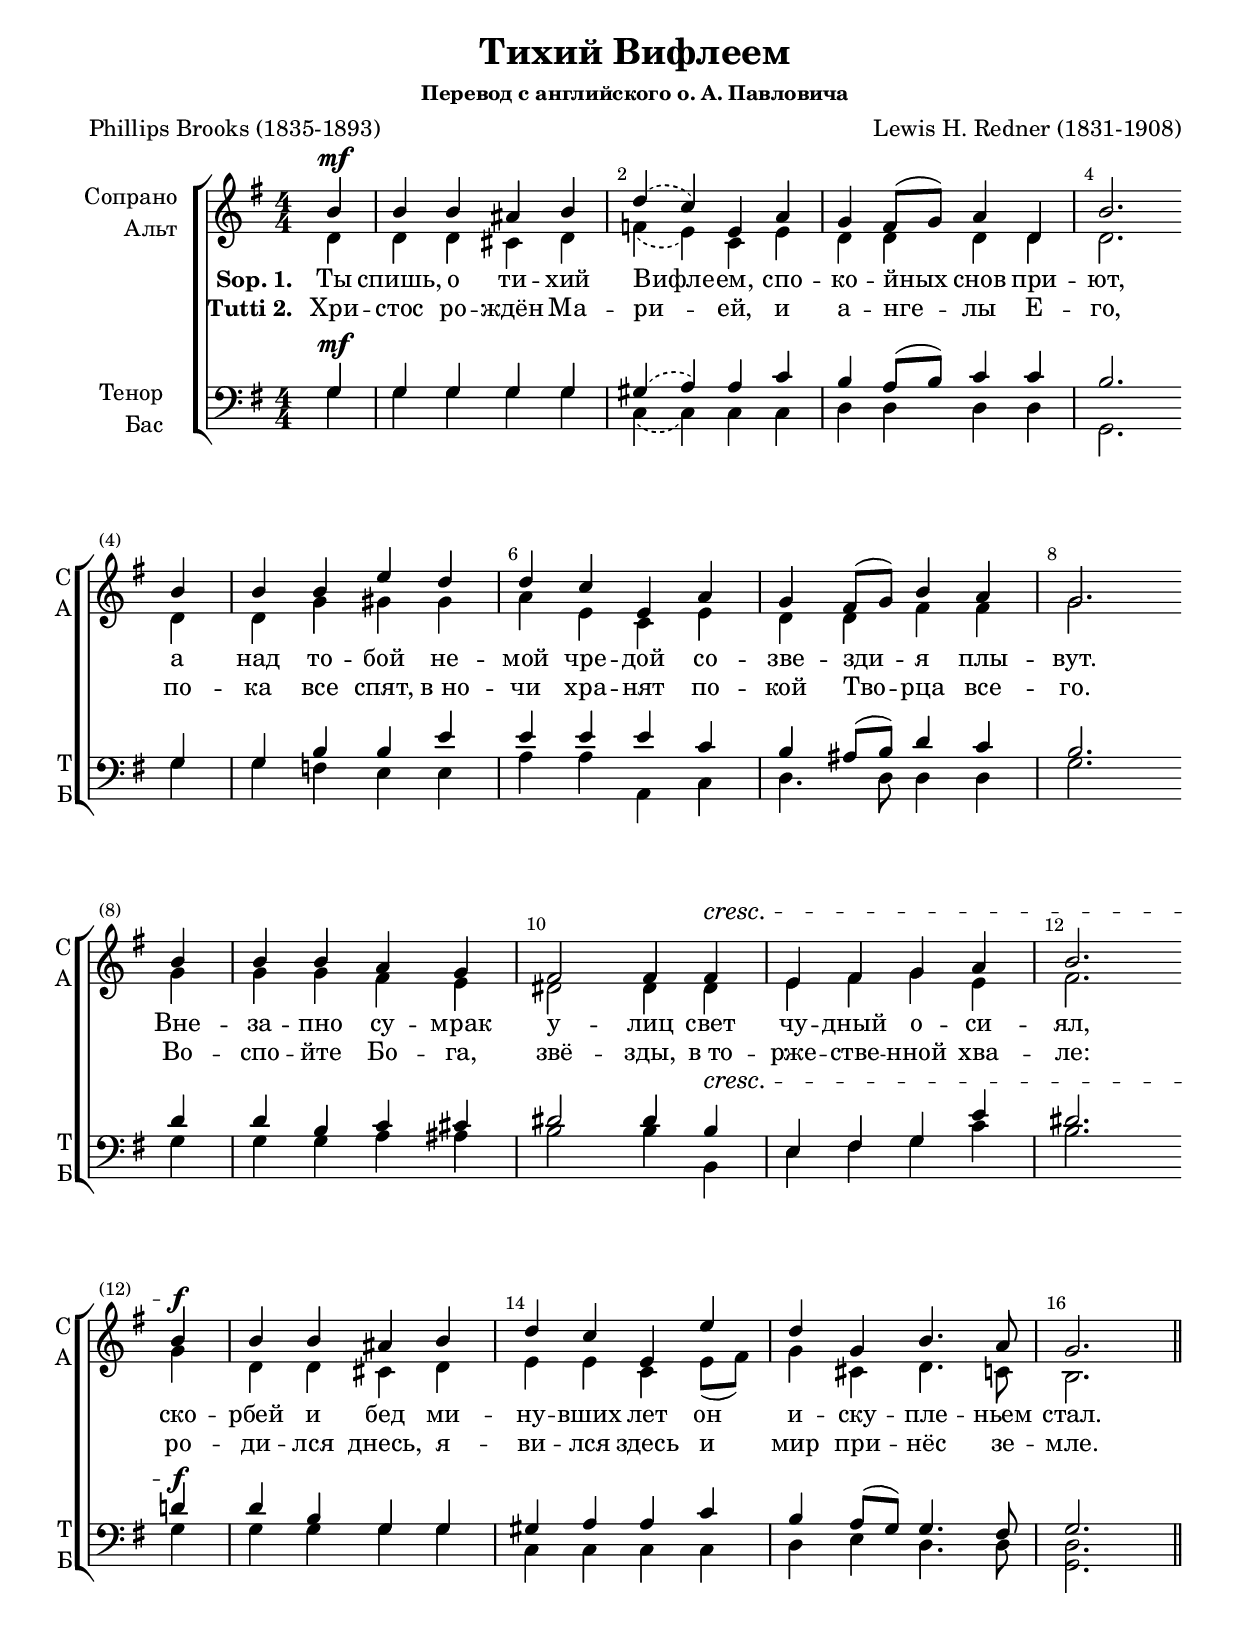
\version "2.18.2"

% закомментируйте строку ниже, чтобы получался pdf с навигацией
#(ly:set-option 'point-and-click #f)
#(ly:set-option 'midi-extension "mid")
#(set-default-paper-size "a4")
%#(set-global-staff-size 18)

\header {
  title = "Тихий Вифлеем"
  subsubtitle = "Перевод с английского о. А. Павловича"
  composer = "Lewis H. Redner (1831-1908)"
  poet = "Phillips Brooks (1835-1893)"
  
  % Удалить строку версии LilyPond 
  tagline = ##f
}

abr = { \bar "" \break }

global = {
  \key g \major
  \time 4/4
  \numericTimeSignature
}

sopvoice = \relative c'' {
  \global
  \dynamicUp
  \autoBeamOff
  \override Score.BarNumber.break-visibility = #end-of-line-invisible
  \override Score.BarNumber.X-offset = #1
  \override Score.BarNumber.self-alignment-X = #LEFT
  \set Score.barNumberVisibility = #(every-nth-bar-number-visible 2)
  \partial 4 b4\mf |
  b b ais b |
  \slurDashed
  d( c) e, a |
  \slurSolid
  g fis8[( g]) a4 d, |
  b'2. \abr b4 |
  b b e d |
  d c e, a |
  g fis8[( g]) b4 a |
  g2. \abr b4 |
  b b a g |
  fis2 fis4 fis\cresc |
  e fis g a |
  b2. \abr b4\f |
  b b ais b |
  d c e, e' |
  d g, b4. a8 |
  g2. \bar "||"
}


altvoice = \relative c' {
  \global
  \dynamicUp
  \autoBeamOff
  \partial 4 d4 |
  d d cis d |
  \slurDashed
  f( e) c e |
  \slurSolid
  d d d d |
  d2. \abr d4 |
  d g gis gis |
  a e c e |
  d d fis fis |
  g2. \abr g4 |
  g g fis e |
  dis2 dis4 dis |
  e fis g e |
  fis2. g4 |
  d d cis d |
  e e c e8[( fis]) |
  g4 cis, d4. c8 |
  b2.
}


tenorvoice = \relative c' {
  \global
  \dynamicUp
  \autoBeamOff
  \partial 4 g4\mf |
  g g g g |
  \slurDashed
  gis( a) a c | \slurSolid
  b a8[( b]) c4 c |
  b2. \abr g4 |
  g b b e |
  e e e c |
  b ais8[( b]) d4 c |
  b2. \abr d4 |
  d b c cis |
  dis2 dis4 b\cresc |
  e, fis g e' |
  dis2. d4\f |
  d b g g |
  gis a a c |
  b a8[( g]) g4. fis8 |
  g2.
}


bassvoice = \relative c' {
  \global
  \dynamicUp
  \autoBeamOff
  \partial 4 g4 |
  g g g g |
  \slurDashed c,( c) \slurSolid c c |
  d d d d |
  g,2. \abr g'4 |
  g f e e |
  a a a, c |
  d4. d8 d4 d |
  g2. \abr g4 |
  g g a ais |
  b2 b4 b, |
  e fis g c |
  b2. g4 |
  g g g g |
  c, c c c |
  d e d4. d8 |
  <d g,>2.
}

lyricscoreone = \lyricmode {

\set stanza = "Sop. 1. " Ты спишь, о ти -- хий Вифле -- ем, спо -- ко -- йных снов при -- ют,
а над то -- бой не -- мой чре -- дой со -- зве -- зди -- я плы -- вут.
Вне -- за -- пно су -- мрак у -- лиц свет чу -- дный о -- си -- ял,
ско -- рбей и бед ми -- ну -- вших лет он и -- ску -- пле -- ньем стал.
}

lyricscoretwo = \lyricmode {
  \set stanza = "Tutti 2. "
  Хри -- стос ро -- ждён Ма -- ри --  ей,
  и а -- нге -- лы Е -- го,
  по -- ка все спят, в_но -- чи хра -- нят по -- кой Тво -- рца все -- го.
  Во -- спо -- йте Бо -- га, звё -- зды,
  в_то -- рже -- стве -- нной хва  -- ле:
  ро -- ди -- лся днесь, я -- ви -- лся здесь
  и мир при -- нёс зе -- мле.
}


\bookpart {
  \paper {
  top-margin = 15
  left-margin = 15
  right-margin = 10
  bottom-margin = 15
  indent = 20
  %ragged-bottom = ##t
  %ragged-last = ##f
  ragged-last-bottom = ##f
}
\score {
  %  \transpose c bes {
    \new ChoirStaff <<
      \new Staff = "upstaff" \with {
        instrumentName = \markup { \right-column { "Сопрано" "Альт"  } }
        shortInstrumentName = \markup { \right-column { "С" "А"  } }
        midiInstrument = "voice oohs"
      } <<
        \new Voice = "soprano" { \voiceOne \sopvoice }
        \new Voice  = "alto" { \voiceTwo \altvoice }
      >> 
      
      \new Lyrics \lyricsto "soprano" \lyricscoreone 
      \new Lyrics \lyricsto "soprano" \lyricscoretwo

  
      \new Staff = "downstaff" \with {
        instrumentName = \markup { \right-column { "Тенор" "Бас" } }
        shortInstrumentName = \markup { \right-column { "Т" "Б" } }
        midiInstrument = "voice oohs"
      } <<
        \new Voice = "tenor" { \voiceOne \clef bass \tenorvoice }
        \new Voice = "bass" { \voiceTwo \bassvoice }
      >>
    >>
    %  }  % transposeµ
  \layout { 
    \context {
      \Score
    }
    \context {
      \Staff
    }
  %Metronome_mark_engraver
  }
  \midi {
    \tempo 4=90
  }
}
}
